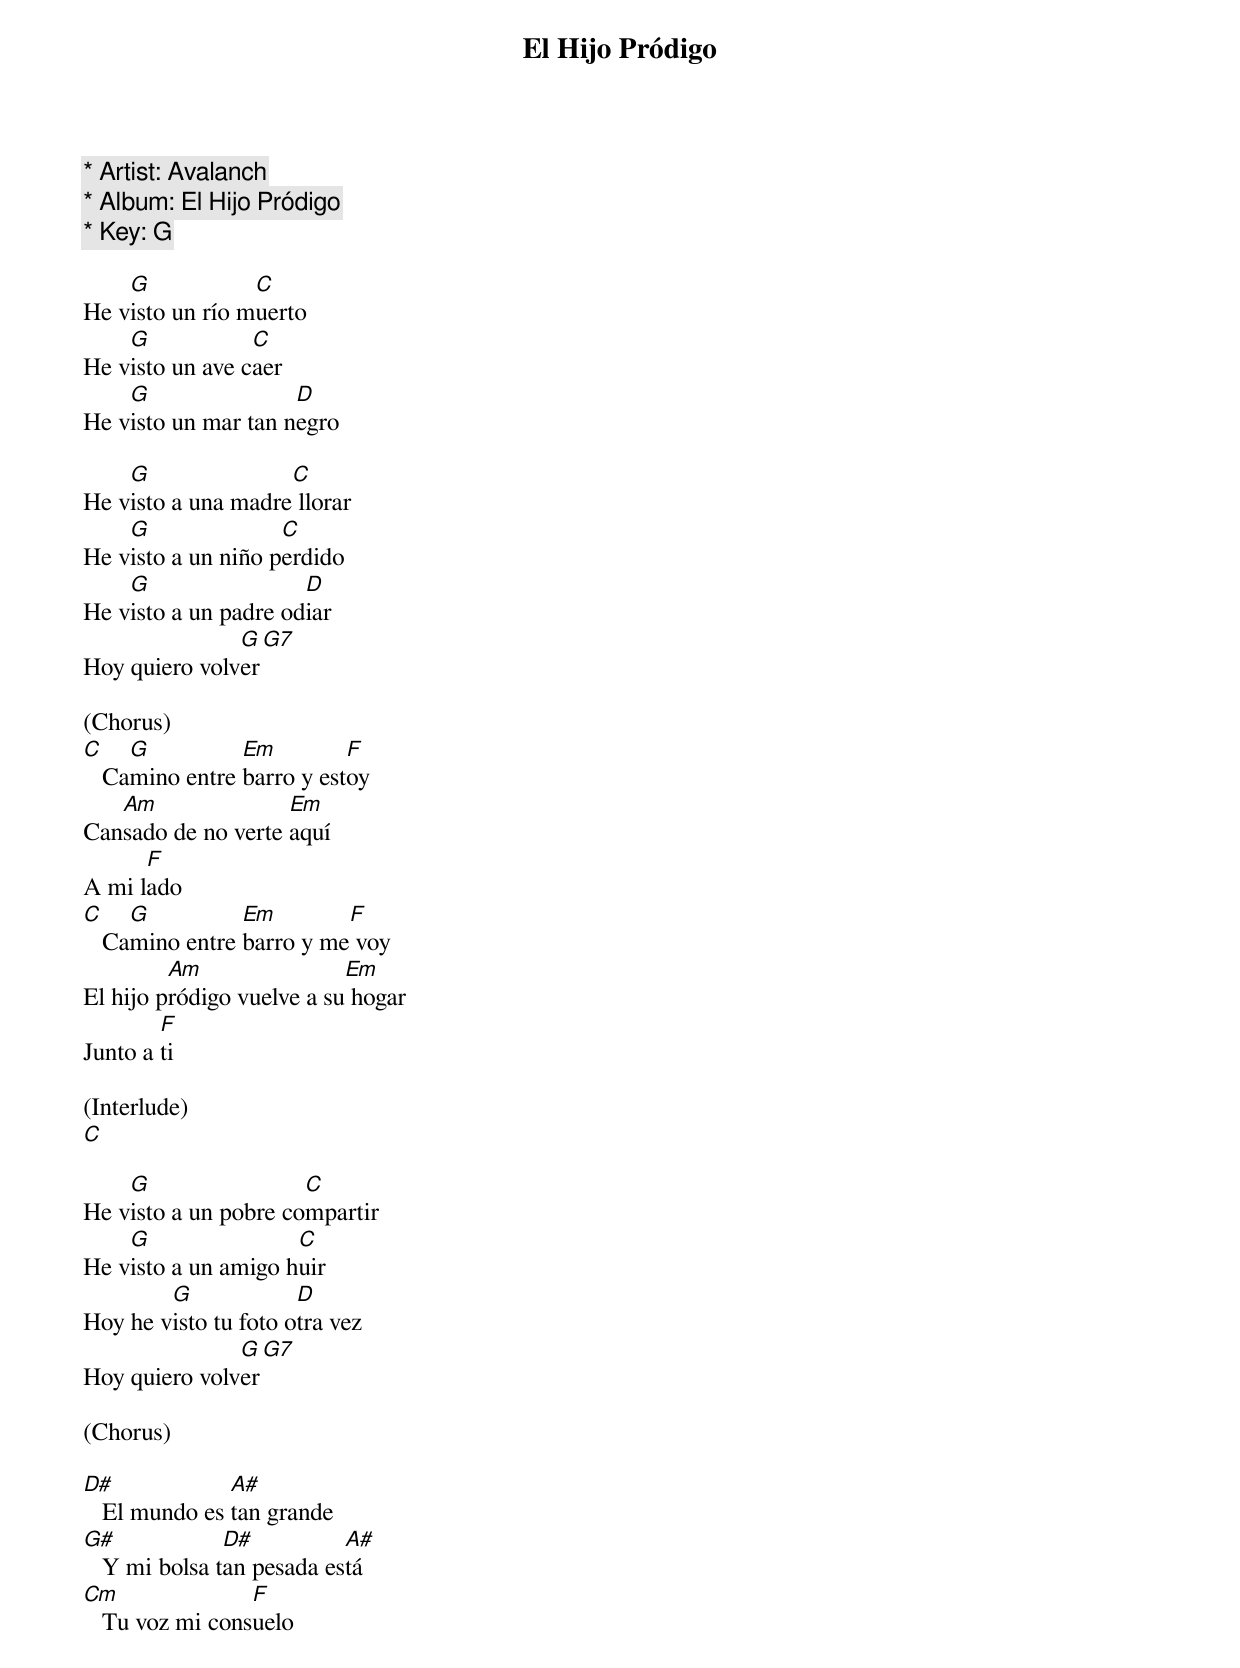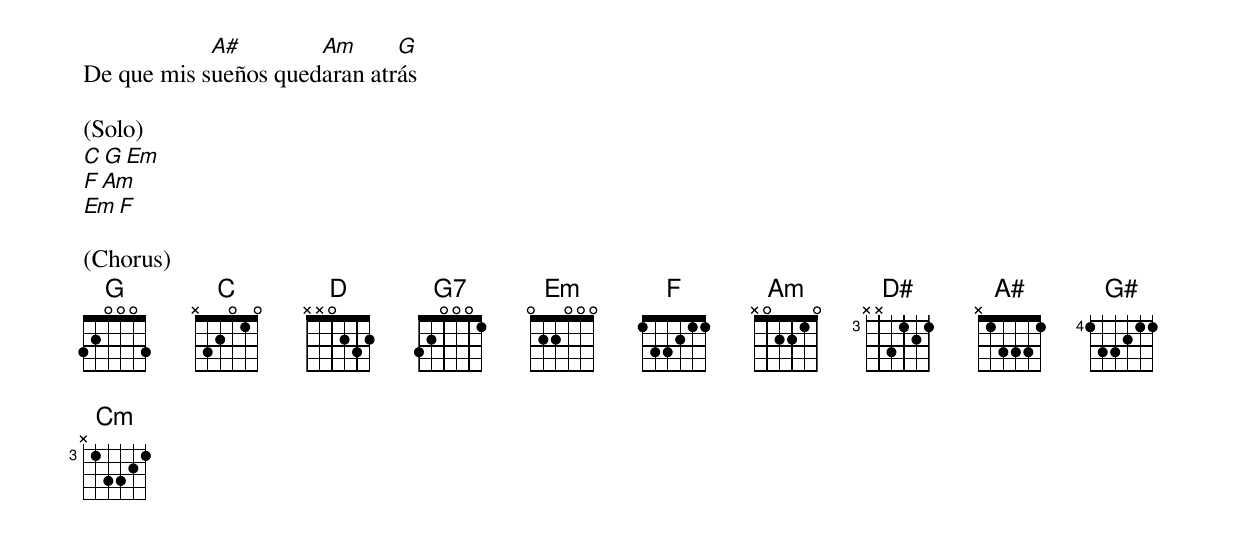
El Hijo Pródigo

* Artist: Avalanch
* Album: El Hijo Pródigo
* Key: G

    G            C
He visto un río muerto
    G            C
He visto un ave caer
    G                D
He visto un mar tan negro

    G               C
He visto a una madre llorar
    G               C
He visto a un niño perdido
    G                 D
He visto a un padre odiar
               G   G7
Hoy quiero volver

(Chorus)
C    G          Em         F
   Camino entre barro y estoy
   Am               Em
Cansado de no verte aquí
      F
A mi lado
C    G          Em        F
   Camino entre barro y me voy
         Am                Em
El hijo pródigo vuelve a su hogar
        F
Junto a ti

(Interlude)
C

    G                 C
He visto a un pobre compartir
    G                C
He visto a un amigo huir
        G             D
Hoy he visto tu foto otra vez
               G   G7
Hoy quiero volver

(Chorus)

D#             A#
   El mundo es tan grande
G#             D#          A#
   Y mi bolsa tan pesada está
Cm               F
   Tu voz mi consuelo
            A#        Am      G
De que mis sueños quedaran atrás

(Solo)
C  G  Em
F   Am
Em   F

(Chorus)
